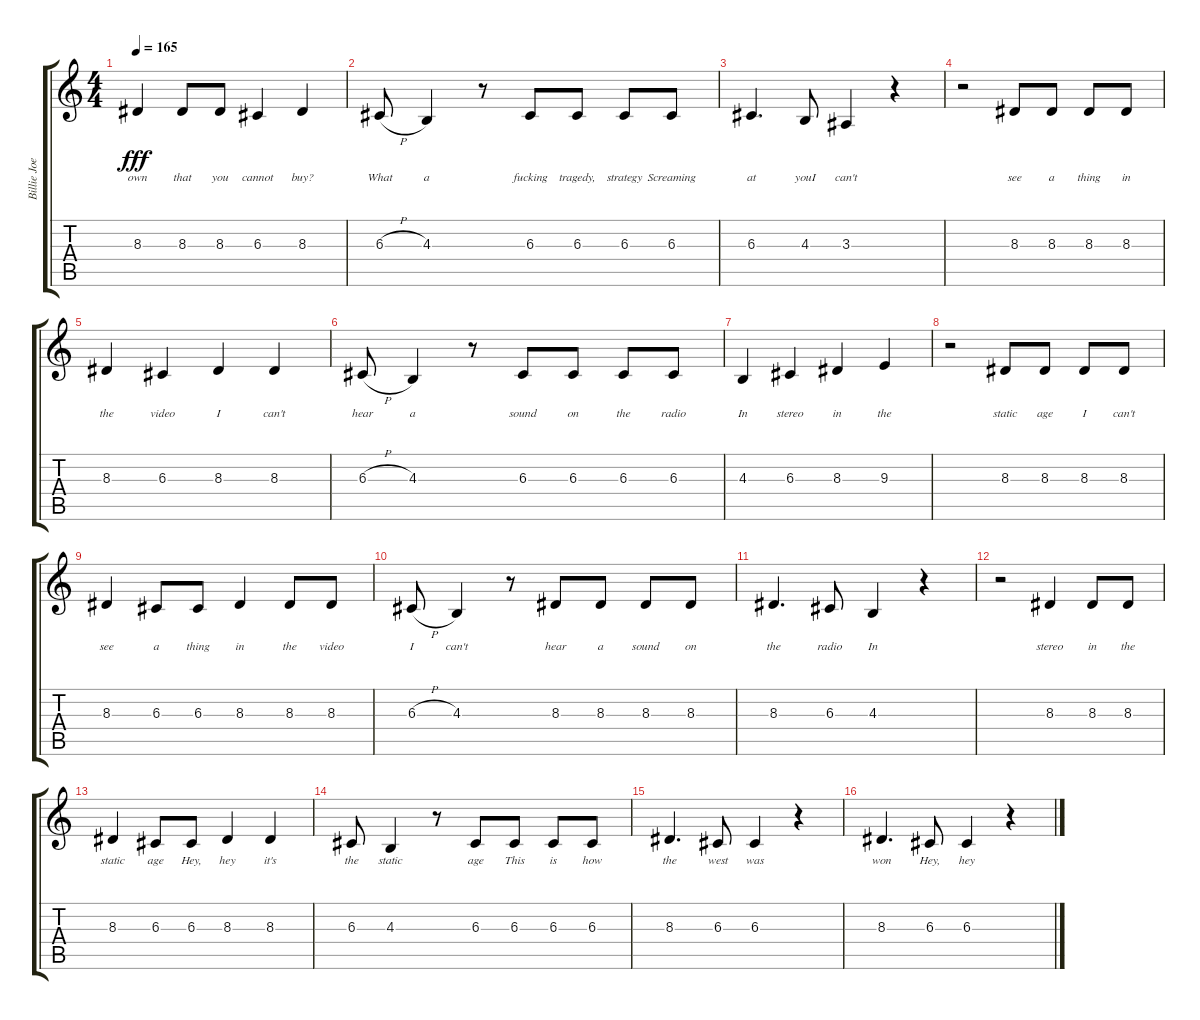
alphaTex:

\track ("Billie Joe (Vocals)" "Billie Joe") {instrument lead2sawtooth}
\staff {score tabs}
\tuning (E4 B3 G3 D3 A2 E2) {hide}
\ts (4 4)
\tempo 165
\clef g2
\ks c
8.3.4{lyrics (0 "own") lyrics (1 "") lyrics (2 "") lyrics (3 "") lyrics (4 "") dy fff} 8.3.8{lyrics (0 "that") lyrics (1 "") lyrics (2 "") lyrics (3 "") lyrics (4 "")} 8.3.8{lyrics (0 "you") lyrics (1 "") lyrics (2 "") lyrics (3 "") lyrics (4 "")} 6.3.4{lyrics (0 "cannot") lyrics (1 "") lyrics (2 "") lyrics (3 "") lyrics (4 "")} 8.3.4{lyrics (0 "buy?") lyrics (1 "") lyrics (2 "") lyrics (3 "") lyrics (4 "")} |
6.3{h}.8{lyrics (0 "What") lyrics (1 "") lyrics (2 "") lyrics (3 "") lyrics (4 "")} 4.3.4{lyrics (0 "a") lyrics (1 "") lyrics (2 "") lyrics (3 "") lyrics (4 "")} r.8 6.3.8{lyrics (0 "fucking") lyrics (1 "") lyrics (2 "") lyrics (3 "") lyrics (4 "")} 6.3.8{lyrics (0 "tragedy,") lyrics (1 "") lyrics (2 "") lyrics (3 "") lyrics (4 "")} 6.3.8{lyrics (0 "strategy") lyrics (1 "") lyrics (2 "") lyrics (3 "") lyrics (4 "")} 6.3.8{lyrics (0 "Screaming") lyrics (1 "") lyrics (2 "") lyrics (3 "") lyrics (4 "")} |
6.3.4{d lyrics (0 "at") lyrics (1 "") lyrics (2 "") lyrics (3 "") lyrics (4 "")} 4.3.8{lyrics (0 "youI") lyrics (1 "") lyrics (2 "") lyrics (3 "") lyrics (4 "")} 3.3.4{lyrics (0 "can't") lyrics (1 "") lyrics (2 "") lyrics (3 "") lyrics (4 "")} r.4 |
r.2 8.3.8{lyrics (0 "see") lyrics (1 "") lyrics (2 "") lyrics (3 "") lyrics (4 "")} 8.3.8{lyrics (0 "a") lyrics (1 "") lyrics (2 "") lyrics (3 "") lyrics (4 "")} 8.3.8{lyrics (0 "thing") lyrics (1 "") lyrics (2 "") lyrics (3 "") lyrics (4 "")} 8.3.8{lyrics (0 "in") lyrics (1 "") lyrics (2 "") lyrics (3 "") lyrics (4 "")} |
8.3.4{lyrics (0 "the") lyrics (1 "") lyrics (2 "") lyrics (3 "") lyrics (4 "")} 6.3.4{lyrics (0 "video") lyrics (1 "") lyrics (2 "") lyrics (3 "") lyrics (4 "")} 8.3.4{lyrics (0 "I") lyrics (1 "") lyrics (2 "") lyrics (3 "") lyrics (4 "")} 8.3.4{lyrics (0 "can't") lyrics (1 "") lyrics (2 "") lyrics (3 "") lyrics (4 "")} |
6.3{h}.8{lyrics (0 "hear") lyrics (1 "") lyrics (2 "") lyrics (3 "") lyrics (4 "")} 4.3.4{lyrics (0 "a") lyrics (1 "") lyrics (2 "") lyrics (3 "") lyrics (4 "")} r.8 6.3.8{lyrics (0 "sound") lyrics (1 "") lyrics (2 "") lyrics (3 "") lyrics (4 "")} 6.3.8{lyrics (0 "on") lyrics (1 "") lyrics (2 "") lyrics (3 "") lyrics (4 "")} 6.3.8{lyrics (0 "the") lyrics (1 "") lyrics (2 "") lyrics (3 "") lyrics (4 "")} 6.3.8{lyrics (0 "radio") lyrics (1 "") lyrics (2 "") lyrics (3 "") lyrics (4 "")} |
4.3.4{lyrics (0 "In") lyrics (1 "") lyrics (2 "") lyrics (3 "") lyrics (4 "")} 6.3.4{lyrics (0 "stereo") lyrics (1 "") lyrics (2 "") lyrics (3 "") lyrics (4 "")} 8.3.4{lyrics (0 "in") lyrics (1 "") lyrics (2 "") lyrics (3 "") lyrics (4 "")} 9.3.4{lyrics (0 "the") lyrics (1 "") lyrics (2 "") lyrics (3 "") lyrics (4 "")} |
r.2 8.3.8{lyrics (0 "static") lyrics (1 "") lyrics (2 "") lyrics (3 "") lyrics (4 "")} 8.3.8{lyrics (0 "age") lyrics (1 "") lyrics (2 "") lyrics (3 "") lyrics (4 "")} 8.3.8{lyrics (0 "I") lyrics (1 "") lyrics (2 "") lyrics (3 "") lyrics (4 "")} 8.3.8{lyrics (0 "can't") lyrics (1 "") lyrics (2 "") lyrics (3 "") lyrics (4 "")} |
8.3.4{lyrics (0 "see") lyrics (1 "") lyrics (2 "") lyrics (3 "") lyrics (4 "")} 6.3.8{lyrics (0 "a") lyrics (1 "") lyrics (2 "") lyrics (3 "") lyrics (4 "")} 6.3.8{lyrics (0 "thing") lyrics (1 "") lyrics (2 "") lyrics (3 "") lyrics (4 "")} 8.3.4{lyrics (0 "in") lyrics (1 "") lyrics (2 "") lyrics (3 "") lyrics (4 "")} 8.3.8{lyrics (0 "the") lyrics (1 "") lyrics (2 "") lyrics (3 "") lyrics (4 "")} 8.3.8{lyrics (0 "video") lyrics (1 "") lyrics (2 "") lyrics (3 "") lyrics (4 "")} |
6.3{h}.8{lyrics (0 "I") lyrics (1 "") lyrics (2 "") lyrics (3 "") lyrics (4 "")} 4.3.4{lyrics (0 "can't") lyrics (1 "") lyrics (2 "") lyrics (3 "") lyrics (4 "")} r.8 8.3.8{lyrics (0 "hear") lyrics (1 "") lyrics (2 "") lyrics (3 "") lyrics (4 "")} 8.3.8{lyrics (0 "a") lyrics (1 "") lyrics (2 "") lyrics (3 "") lyrics (4 "")} 8.3.8{lyrics (0 "sound") lyrics (1 "") lyrics (2 "") lyrics (3 "") lyrics (4 "")} 8.3.8{lyrics (0 "on") lyrics (1 "") lyrics (2 "") lyrics (3 "") lyrics (4 "")} |
8.3.4{d lyrics (0 "the") lyrics (1 "") lyrics (2 "") lyrics (3 "") lyrics (4 "")} 6.3.8{lyrics (0 "radio") lyrics (1 "") lyrics (2 "") lyrics (3 "") lyrics (4 "")} 4.3.4{lyrics (0 "In") lyrics (1 "") lyrics (2 "") lyrics (3 "") lyrics (4 "")} r.4 |
r.2 8.3.4{lyrics (0 "stereo") lyrics (1 "") lyrics (2 "") lyrics (3 "") lyrics (4 "")} 8.3.8{lyrics (0 "in") lyrics (1 "") lyrics (2 "") lyrics (3 "") lyrics (4 "")} 8.3.8{lyrics (0 "the") lyrics (1 "") lyrics (2 "") lyrics (3 "") lyrics (4 "")} |
8.3.4{lyrics (0 "static") lyrics (1 "") lyrics (2 "") lyrics (3 "") lyrics (4 "")} 6.3.8{lyrics (0 "age") lyrics (1 "") lyrics (2 "") lyrics (3 "") lyrics (4 "")} 6.3.8{lyrics (0 "Hey,") lyrics (1 "") lyrics (2 "") lyrics (3 "") lyrics (4 "")} 8.3.4{lyrics (0 "hey") lyrics (1 "") lyrics (2 "") lyrics (3 "") lyrics (4 "")} 8.3.4{lyrics (0 "it's") lyrics (1 "") lyrics (2 "") lyrics (3 "") lyrics (4 "")} |
6.3.8{lyrics (0 "the") lyrics (1 "") lyrics (2 "") lyrics (3 "") lyrics (4 "")} 4.3.4{lyrics (0 "static") lyrics (1 "") lyrics (2 "") lyrics (3 "") lyrics (4 "")} r.8 6.3.8{lyrics (0 "age") lyrics (1 "") lyrics (2 "") lyrics (3 "") lyrics (4 "")} 6.3.8{lyrics (0 "This") lyrics (1 "") lyrics (2 "") lyrics (3 "") lyrics (4 "")} 6.3.8{lyrics (0 "is") lyrics (1 "") lyrics (2 "") lyrics (3 "") lyrics (4 "")} 6.3.8{lyrics (0 "how") lyrics (1 "") lyrics (2 "") lyrics (3 "") lyrics (4 "")} |
8.3.4{d lyrics (0 "the") lyrics (1 "") lyrics (2 "") lyrics (3 "") lyrics (4 "")} 6.3.8{lyrics (0 "west") lyrics (1 "") lyrics (2 "") lyrics (3 "") lyrics (4 "")} 6.3.4{lyrics (0 "was") lyrics (1 "") lyrics (2 "") lyrics (3 "") lyrics (4 "")} r.4 |
8.3.4{d lyrics (0 "won") lyrics (1 "") lyrics (2 "") lyrics (3 "") lyrics (4 "")} 6.3.8{lyrics (0 "Hey,") lyrics (1 "") lyrics (2 "") lyrics (3 "") lyrics (4 "")} 6.3.4{lyrics (0 "hey") lyrics (1 "") lyrics (2 "") lyrics (3 "") lyrics (4 "")} r.4
